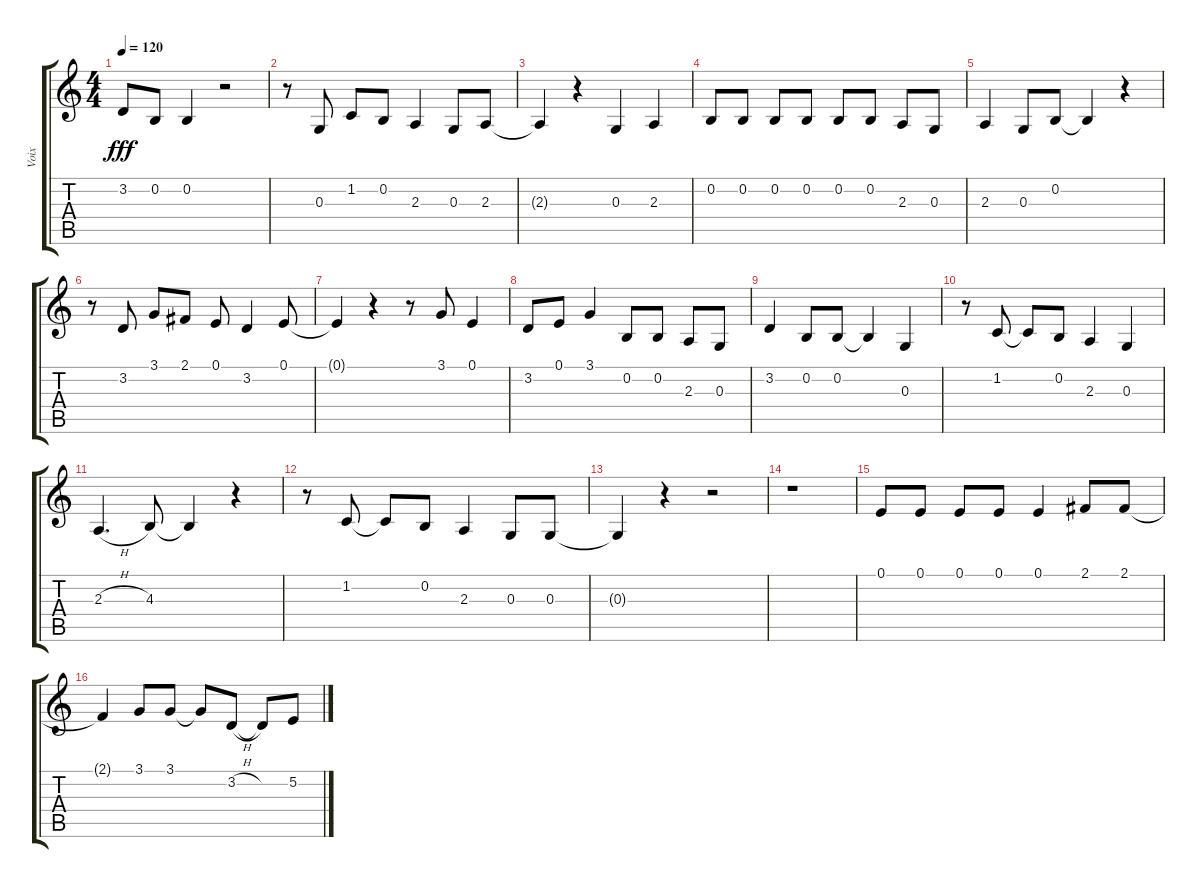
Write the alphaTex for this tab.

\track ("Voix" "Voix") {instrument accordion}
\staff {score tabs}
\tuning (E4 B3 G3 D3 A2 E2) {hide}
\ts (4 4)
\tempo 120
\clef g2
\ks c
3.2.8{dy fff} 0.2.8 0.2.4 r.2 |
r.8 0.3.8 1.2.8 0.2.8 2.3.4 0.3.8 2.3.8 |
2.3{t}.4 r.4 0.3.4 2.3.4 |
0.2.8 0.2.8 0.2.8 0.2.8 0.2.8 0.2.8 2.3.8 0.3.8 |
2.3.4 0.3.8 0.2.8 0.2{t}.4 r.4 |
r.8 3.2.8 3.1.8 2.1.8 0.1.8 3.2.4 0.1.8 |
0.1{t}.4 r.4 r.8 3.1.8 0.1.4 |
3.2.8 0.1.8 3.1.4 0.2.8 0.2.8 2.3.8 0.3.8 |
3.2.4 0.2.8 0.2.8 0.2{t}.4 0.3.4 |
r.8 1.2.8 1.2{t}.8 0.2.8 2.3.4 0.3.4 |
2.3{h}.4{d} 4.3.8 4.3{t}.4 r.4 |
r.8 1.2.8 1.2{t}.8 0.2.8 2.3.4 0.3.8 0.3.8 |
0.3{t}.4 r.4 r.2 |
r.1 |
0.1.8 0.1.8 0.1.8 0.1.8 0.1.4 2.1.8 2.1.8 |
2.1{t}.4 3.1.8 3.1.8 3.1{t}.8 3.2{h}.8 3.2{t}.8 5.2.8
